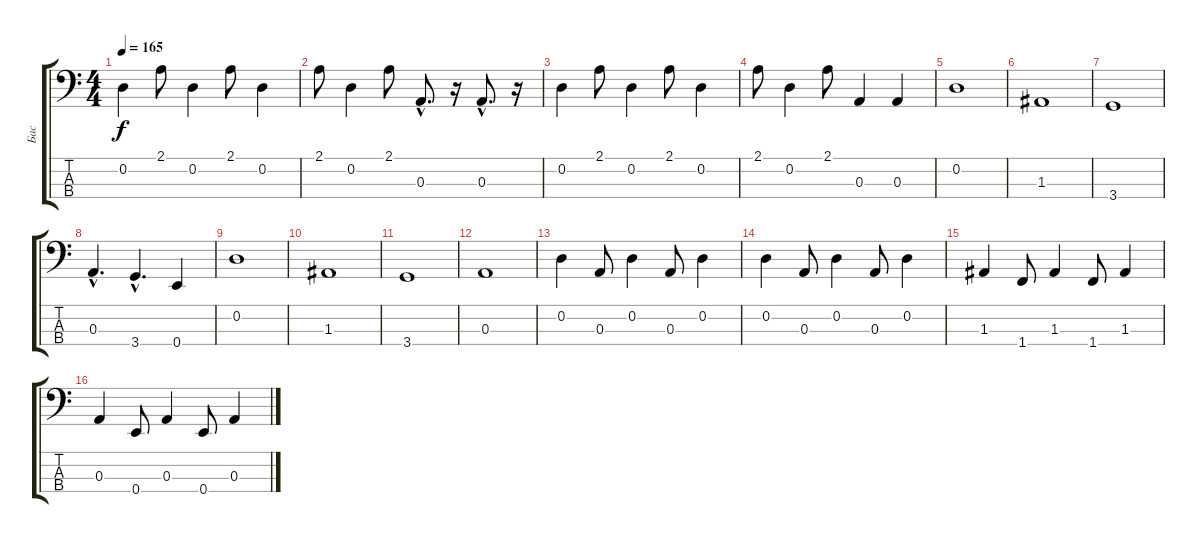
\track ("Бас" "Бас") {instrument fretlessbass}
\staff {score tabs}
\tuning (G2 D2 A1 E1) {hide}
\ts (4 4)
\tempo 165
\clef f4
\ks c
0.2.4{dy f} 2.1.8 0.2.4 2.1.8 0.2.4 |
2.1.8 0.2.4 2.1.8 0.3{hac}.8{d} r.16 0.3{hac}.8{d} r.16 |
0.2.4 2.1.8 0.2.4 2.1.8 0.2.4 |
2.1.8 0.2.4 2.1.8 0.3.4 0.3.4 |
0.2.1 |
1.3.1 |
3.4.1 |
0.3{hac}.4{d} 3.4{hac}.4{d} 0.4.4 |
0.2.1 |
1.3.1 |
3.4.1 |
0.3.1 |
0.2.4 0.3.8 0.2.4 0.3.8 0.2.4 |
0.2.4 0.3.8 0.2.4 0.3.8 0.2.4 |
1.3.4 1.4.8 1.3.4 1.4.8 1.3.4 |
0.3.4 0.4.8 0.3.4 0.4.8 0.3.4
